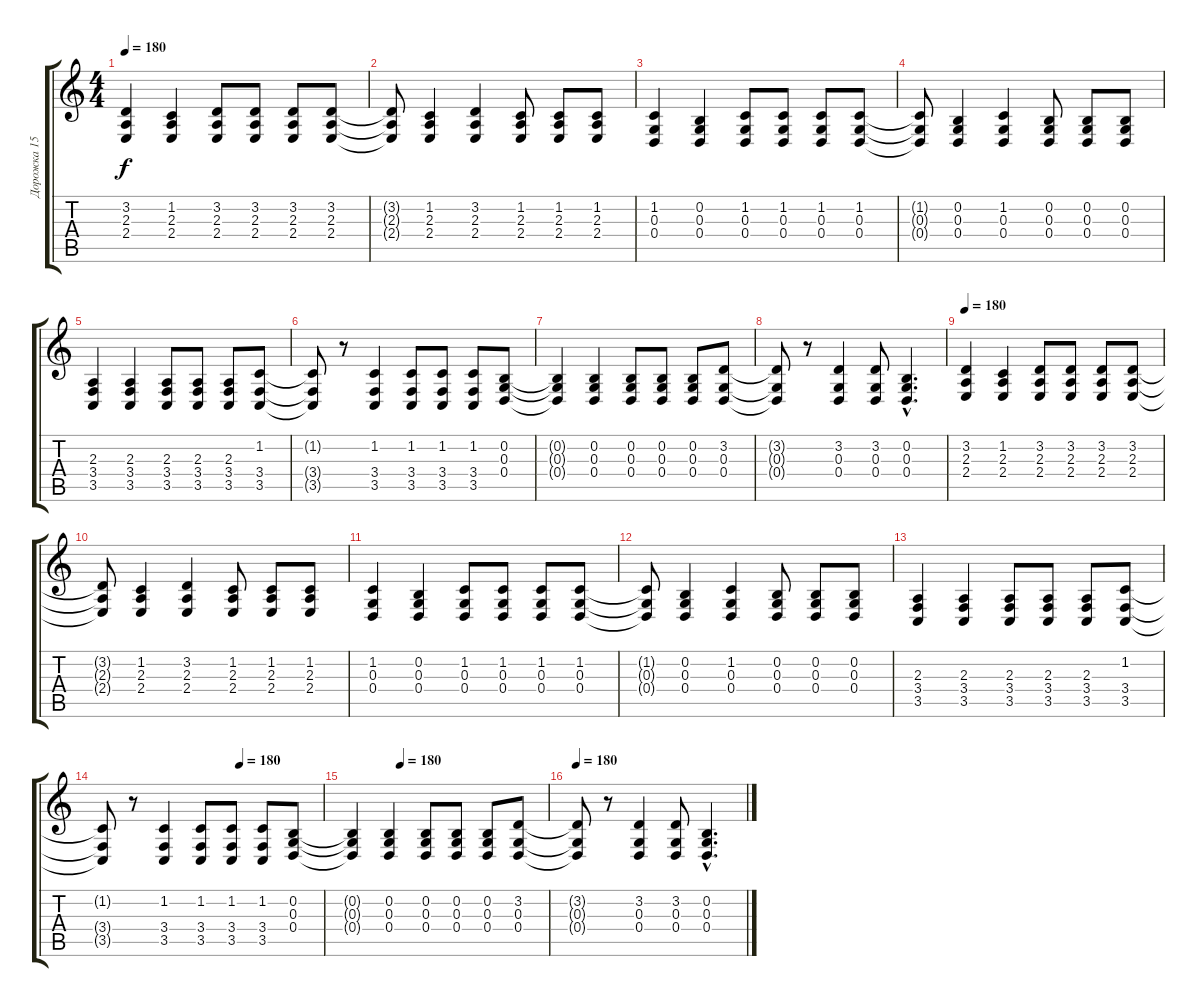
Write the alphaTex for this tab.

\track ("Дорожка 15" "Дорожка 15") {instrument honkytonkpiano}
\staff {score tabs}
\tuning (E4 B3 G3 D3 A2 E2) {hide}
\ts (4 4)
\tempo 180
\clef g2
\ks c
(3.2 2.3 2.4).4{dy f instrument honkytonkpiano} (1.2 2.3 2.4).4 (3.2 2.3 2.4).8 (3.2 2.3 2.4).8 (3.2 2.3 2.4).8 (3.2 2.3 2.4).8 |
(3.2{t} 2.3{t} 2.4{t}).8 (1.2 2.3 2.4).4 (3.2 2.3 2.4).4 (1.2 2.3 2.4).8 (1.2 2.3 2.4).8 (1.2 2.3 2.4).8 |
(1.2 0.3 0.4).4 (0.2 0.3 0.4).4 (1.2 0.3 0.4).8 (1.2 0.3 0.4).8 (1.2 0.3 0.4).8 (1.2 0.3 0.4).8 |
(1.2{t} 0.3{t} 0.4{t}).8 (0.2 0.3 0.4).4 (1.2 0.3 0.4).4 (0.2 0.3 0.4).8 (0.2 0.3 0.4).8 (0.2 0.3 0.4).8 |
(2.3 3.4 3.5).4 (2.3 3.4 3.5).4 (2.3 3.4 3.5).8 (2.3 3.4 3.5).8 (2.3 3.4 3.5).8 (1.2 3.4 3.5).8 |
(1.2{t} 3.4{t} 3.5{t}).8 r.8 (1.2 3.4 3.5).4 (1.2 3.4 3.5).8 (1.2 3.4 3.5).8 (1.2 3.4 3.5).8 (0.2 0.3 0.4).8 |
(0.2{t} 0.3{t} 0.4{t}).4 (0.2 0.3 0.4).4 (0.2 0.3 0.4).8 (0.2 0.3 0.4).8 (0.2 0.3 0.4).8 (3.2 0.3 0.4).8 |
(3.2{t} 0.3{t} 0.4{t}).8 r.8 (3.2 0.3 0.4).4 (3.2 0.3 0.4).8 (0.2{hac} 0.3{hac} 0.4{hac}).4{d} |
\tempo 180
(3.2 2.3 2.4).4 (1.2 2.3 2.4).4 (3.2 2.3 2.4).8 (3.2 2.3 2.4).8 (3.2 2.3 2.4).8 (3.2 2.3 2.4).8 |
(3.2{t} 2.3{t} 2.4{t}).8 (1.2 2.3 2.4).4 (3.2 2.3 2.4).4 (1.2 2.3 2.4).8 (1.2 2.3 2.4).8 (1.2 2.3 2.4).8 |
(1.2 0.3 0.4).4 (0.2 0.3 0.4).4 (1.2 0.3 0.4).8 (1.2 0.3 0.4).8 (1.2 0.3 0.4).8 (1.2 0.3 0.4).8 |
(1.2{t} 0.3{t} 0.4{t}).8 (0.2 0.3 0.4).4 (1.2 0.3 0.4).4 (0.2 0.3 0.4).8 (0.2 0.3 0.4).8 (0.2 0.3 0.4).8 |
(2.3 3.4 3.5).4 (2.3 3.4 3.5).4 (2.3 3.4 3.5).8 (2.3 3.4 3.5).8 (2.3 3.4 3.5).8 (1.2 3.4 3.5).8 |
\tempo (180 0.625)
(1.2{t} 3.4{t} 3.5{t}).8 r.8 (1.2 3.4 3.5).4 (1.2 3.4 3.5).8 (1.2 3.4 3.5).8 (1.2 3.4 3.5).8 (0.2 0.3 0.4).8 |
\tempo (180 0.25)
(0.2{t} 0.3{t} 0.4{t}).4 (0.2 0.3 0.4).4 (0.2 0.3 0.4).8 (0.2 0.3 0.4).8 (0.2 0.3 0.4).8 (3.2 0.3 0.4).8 |
\tempo 180
(3.2{t} 0.3{t} 0.4{t}).8 r.8 (3.2 0.3 0.4).4 (3.2 0.3 0.4).8 (0.2{hac} 0.3{hac} 0.4{hac}).4{d}
